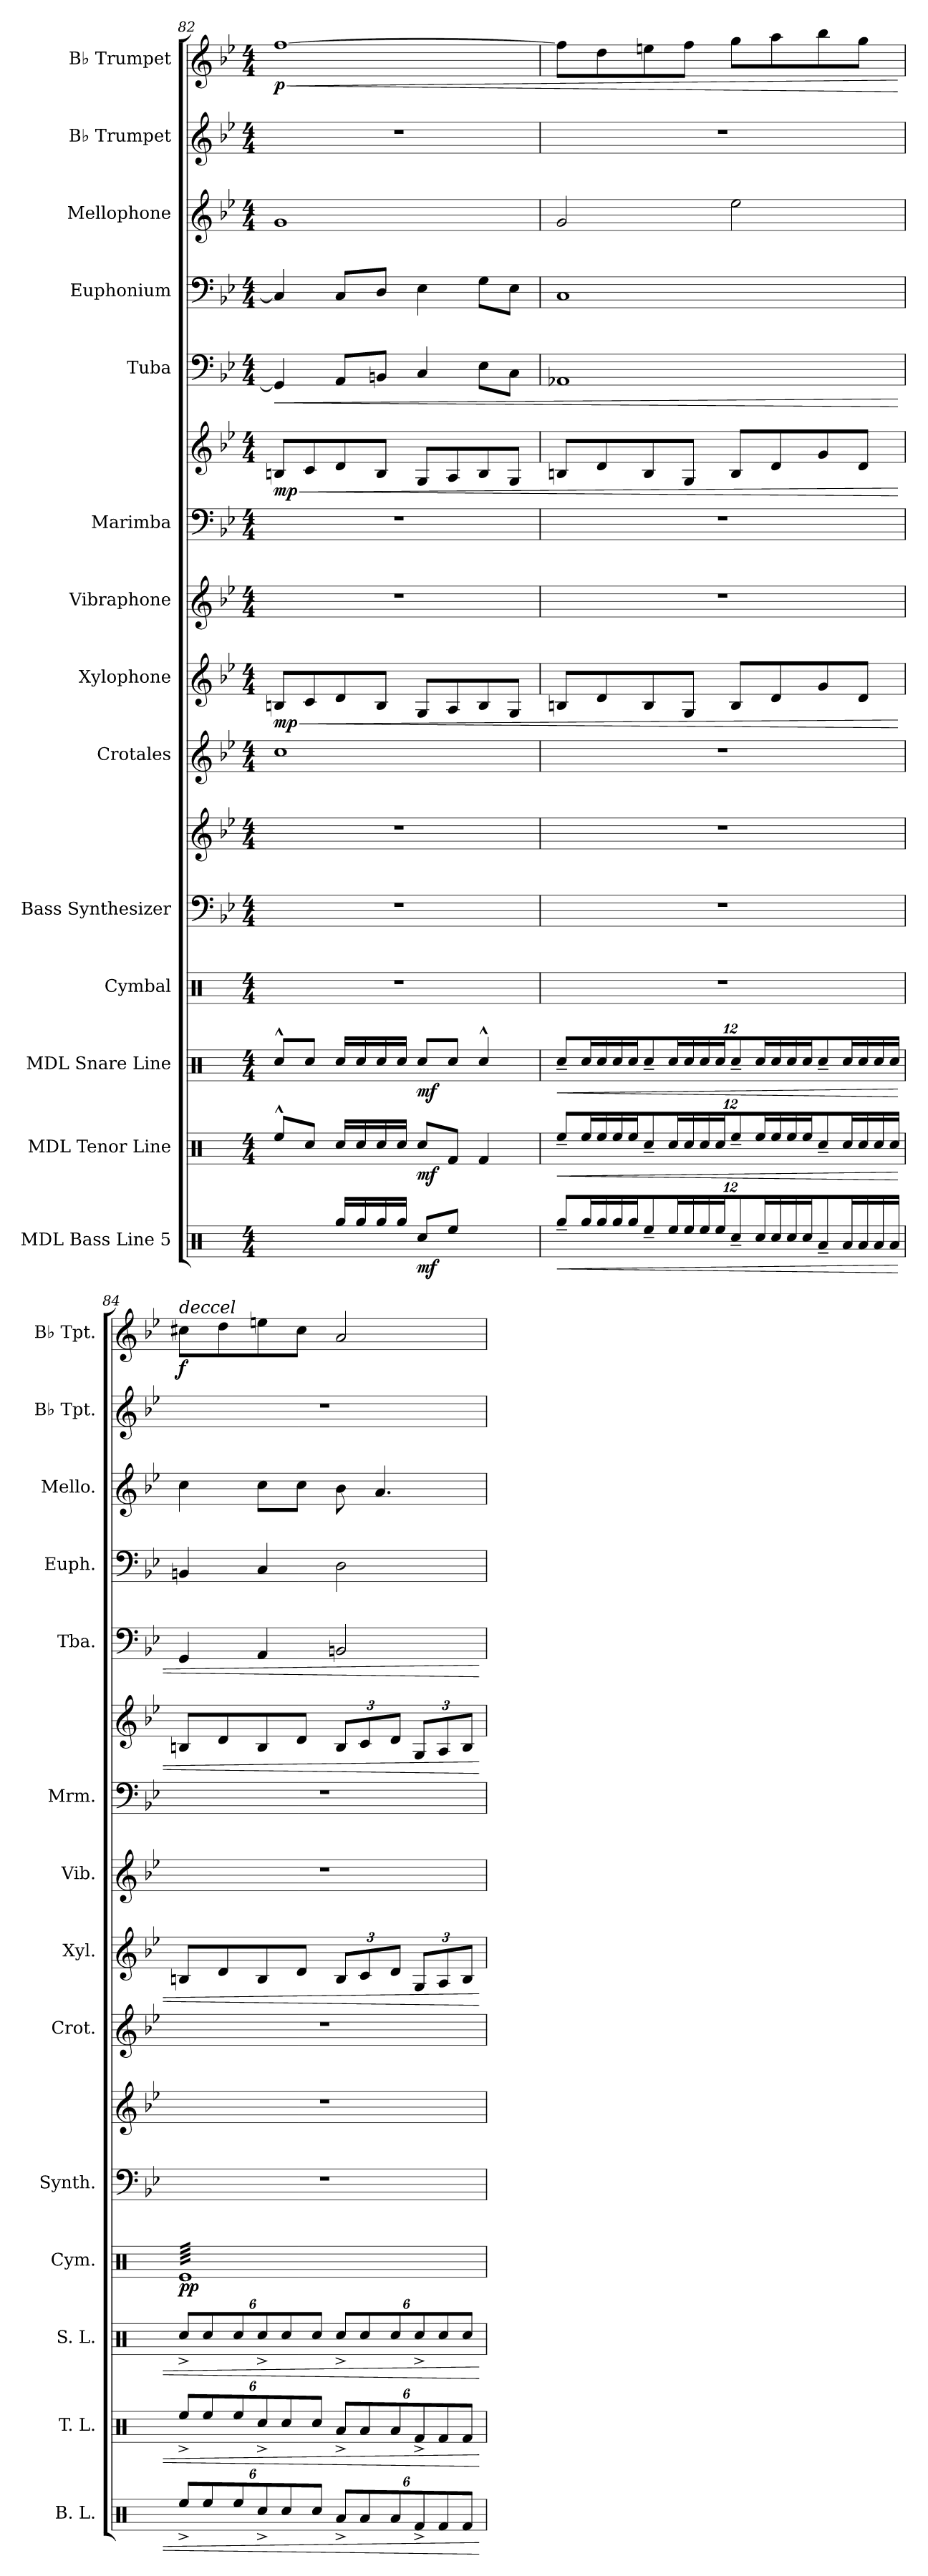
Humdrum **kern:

**kern	**dynam	**kern	**dynam	**kern	**dynam	**kern	**dynam	**kern	**kern	**kern	**kern	**dynam	**kern	**kern	**kern	**dynam	**kern	**dynam	**kern	**kern	**kern	**kern	**dynam
*part14	*part14	*part13	*part13	*part12	*part12	*part11	*part11	*part10	*part10	*part9	*part8	*part8	*part7	*part6	*part6	*part6	*part5	*part5	*part4	*part3	*part2	*part1	*part1
*staff16	*staff16	*staff15	*staff15	*staff14	*staff14	*staff13	*staff13	*staff12	*staff11	*staff10	*staff9	*staff9	*staff8	*staff7	*staff6	*staff6/7	*staff5	*staff5	*staff4	*staff3	*staff2	*staff1	*staff1
*I"MDL Bass Line 5	*	*I"MDL Tenor Line	*	*I"MDL Snare Line	*	*I"Cymbal	*	*I"Bass Synthesizer	*	*I"Crotales	*I"Xylophone	*	*I"Vibraphone	*I"Marimba	*	*	*I"Tuba	*	*I"Euphonium	*I"Mellophone	*I"B♭ Trumpet	*I"B♭ Trumpet	*
*I'B. L.	*	*I'T. L.	*	*I'S. L.	*	*I'Cym.	*	*I'Synth.	*	*I'Crot.	*I'Xyl.	*	*I'Vib.	*I'Mrm.	*	*	*I'Tba.	*	*I'Euph.	*I'Mello.	*I'B♭ Tpt.	*I'B♭ Tpt.	*
*clefX	*	*clefX	*	*clefX	*	*clefX	*	*clefF4	*clefG2	*clefG2	*clefG2	*	*clefG2	*clefF4	*clefG2	*	*clefF4	*	*clefF4	*clefG2	*clefG2	*clefG2	*
*	*	*	*	*	*	*	*	*	*	*ITrd-14c-24	*ITrd-7c-12	*	*	*	*	*	*	*	*	*ITrd4c7	*ITrd1c2	*ITrd1c2	*
*k[]	*	*k[]	*	*k[]	*	*k[]	*	*k[b-e-]	*k[b-e-]	*k[b-e-]	*k[b-e-]	*	*k[b-e-]	*k[b-e-]	*k[b-e-]	*	*k[b-e-]	*	*k[b-e-]	*k[b-e-a-]	*k[b-e-a-d-]	*k[b-e-a-d-]	*
*M4/4	*	*M4/4	*	*M4/4	*	*M4/4	*	*M4/4	*M4/4	*M4/4	*M4/4	*	*M4/4	*M4/4	*M4/4	*	*M4/4	*	*M4/4	*M4/4	*M4/4	*M4/4	*
=82	=82	=82	=82	=82	=82	=82	=82	=82	=82	=82	=82	=82	=82	=82	=82	=82	=82	=82	=82	=82	=82	=82	=82
!	!	!	!	!	!	!	!	!	!	!	!	!LO:HP:b	!	!	!	!LO:HP:b	!	!LO:HP:b	!	!	!	!	!LO:HP:b
!	!	!	!	!	!	!	!	!	!	!	!	!LO:DY:n=1:b	!	!	!	!LO:DY:n=1:b	!	!	!	!	!	!	!LO:DY:n=1:b
4R^/	.	8Ree^^/L	.	8Rcc^^/L	.	1r	.	1r	1r	1cccc	8bn/L	< mp	1r	1r	8Bn/L	< mp	4GG/]	<	4C/]	1c	1r	[1ee-	< p
.	.	8Rcc/J	.	8Rcc/J	.	.	.	.	.	.	8cc/	.	.	.	8c/	.	.	.	.	.	.	.	.
16Rgg/LL	.	16Rcc/LL	.	16Rcc/LL	.	.	.	.	.	.	8dd/	.	.	.	8d/	.	8AA/L	.	8C/L	.	.	.	.
16Rgg/	.	16Rcc/	.	16Rcc/	.	.	.	.	.	.	.	.	.	.	.	.	.	.	.	.	.	.	.
16Rgg/	.	16Rcc/	.	16Rcc/	.	.	.	.	.	.	8b/J	.	.	.	8B/J	.	8BBn/J	.	8D/J	.	.	.	.
16Rgg/JJ	.	16Rcc/JJ	.	16Rcc/JJ	.	.	.	.	.	.	.	.	.	.	.	.	.	.	.	.	.	.	.
!	!LO:DY:b	!	!LO:DY:b	!	!LO:DY:b	!	!	!	!	!	!	!	!	!	!	!	!	!	!	!	!	!	!
8Rcc/L	mf	8Rcc/L	mf	8Rcc/L	mf	.	.	.	.	.	8g/L	.	.	.	8G/L	.	4C/	.	4E-\	.	.	.	.
8Ree/J	.	8Rf/J	.	8Rcc/J	.	.	.	.	.	.	8a/	.	.	.	8A/	.	.	.	.	.	.	.	.
4R^/	.	4Rf/	.	4Rcc^^/	.	.	.	.	.	.	8b/	.	.	.	8B/	.	8E-\L	.	8G\L	.	.	.	.
.	.	.	.	.	.	.	.	.	.	.	8g/J	.	.	.	8G/J	.	8C\J	.	8E-\J	.	.	.	.
=83	=83	=83	=83	=83	=83	=83	=83	=83	=83	=83	=83	=83	=83	=83	=83	=83	=83	=83	=83	=83	=83	=83	=83
*Xbrackettup	*	*	*	*	*	*	*	*	*	*	*	*	*	*	*	*	*	*	*	*	*	*	*
!	!LO:HP:b	!	!	!	!	!	!	!	!	!	!	!	!	!	!	!	!	!	!	!	!	!	!
*	*	*Xbrackettup	*	*	*	*	*	*	*	*	*	*	*	*	*	*	*	*	*	*	*	*	*
!	!	!	!LO:HP:b	!	!	!	!	!	!	!	!	!	!	!	!	!	!	!	!	!	!	!	!
*	*	*	*	*Xbrackettup	*	*	*	*	*	*	*	*	*	*	*	*	*	*	*	*	*	*	*
!	!	!	!	!	!LO:HP:b	!	!	!	!	!	!	!	!	!	!	!	!	!	!	!	!	!	!
12Rgg~/L	<	12Ree~/L	<	12Rcc~/L	<	1r	.	1r	1r	1r	8bn/L	.	1r	1r	8Bn/L	.	1AA-X	.	1C	2c/	1r	8ee-\L]	.
*tremolo	*	*	*	*	*	*	*	*	*	*	*	*	*	*	*	*	*	*	*	*	*	*	*
*	*	*tremolo	*	*	*	*	*	*	*	*	*	*	*	*	*	*	*	*	*	*	*	*	*
*	*	*	*	*tremolo	*	*	*	*	*	*	*	*	*	*	*	*	*	*	*	*	*	*	*
24Rgg/	.	24Ree/	.	24Rcc/	.	.	.	.	.	.	.	.	.	.	.	.	.	.	.	.	.	.	.
24Rgg/	.	24Ree/	.	24Rcc/	.	.	.	.	.	.	8dd/	.	.	.	8d/	.	.	.	.	.	.	8cc\	.
24Rgg/	.	24Ree/	.	24Rcc/	.	.	.	.	.	.	.	.	.	.	.	.	.	.	.	.	.	.	.
24Rgg/	.	24Ree/	.	24Rcc/	.	.	.	.	.	.	.	.	.	.	.	.	.	.	.	.	.	.	.
*	*	*	*	*Xtremolo	*	*	*	*	*	*	*	*	*	*	*	*	*	*	*	*	*	*	*
*	*	*Xtremolo	*	*	*	*	*	*	*	*	*	*	*	*	*	*	*	*	*	*	*	*	*
*Xtremolo	*	*	*	*	*	*	*	*	*	*	*	*	*	*	*	*	*	*	*	*	*	*	*
12Ree~/	.	12Rcc~/	.	12Rcc~/	.	.	.	.	.	.	8b/	.	.	.	8B/	.	.	.	.	.	.	8ddn\	.
*tremolo	*	*	*	*	*	*	*	*	*	*	*	*	*	*	*	*	*	*	*	*	*	*	*
*	*	*tremolo	*	*	*	*	*	*	*	*	*	*	*	*	*	*	*	*	*	*	*	*	*
*	*	*	*	*tremolo	*	*	*	*	*	*	*	*	*	*	*	*	*	*	*	*	*	*	*
24Ree/	.	24Rcc/	.	24Rcc/	.	.	.	.	.	.	.	.	.	.	.	.	.	.	.	.	.	.	.
24Ree/	.	24Rcc/	.	24Rcc/	.	.	.	.	.	.	8g/J	.	.	.	8G/J	.	.	.	.	.	.	8ee-\J	.
24Ree/	.	24Rcc/	.	24Rcc/	.	.	.	.	.	.	.	.	.	.	.	.	.	.	.	.	.	.	.
24Ree/JJ	.	24Rcc/JJ	.	24Rcc/JJ	.	.	.	.	.	.	.	.	.	.	.	.	.	.	.	.	.	.	.
*	*	*	*	*Xtremolo	*	*	*	*	*	*	*	*	*	*	*	*	*	*	*	*	*	*	*
*	*	*Xtremolo	*	*	*	*	*	*	*	*	*	*	*	*	*	*	*	*	*	*	*	*	*
*Xtremolo	*	*	*	*	*	*	*	*	*	*	*	*	*	*	*	*	*	*	*	*	*	*	*
12Rcc~/L	.	12Ree~/L	.	12Rcc~/L	.	.	.	.	.	.	8b/L	.	.	.	8B/L	.	.	.	.	2a-\	.	8ff\L	.
*tremolo	*	*	*	*	*	*	*	*	*	*	*	*	*	*	*	*	*	*	*	*	*	*	*
*	*	*tremolo	*	*	*	*	*	*	*	*	*	*	*	*	*	*	*	*	*	*	*	*	*
*	*	*	*	*tremolo	*	*	*	*	*	*	*	*	*	*	*	*	*	*	*	*	*	*	*
24Rcc/	.	24Ree/	.	24Rcc/	.	.	.	.	.	.	.	.	.	.	.	.	.	.	.	.	.	.	.
24Rcc/	.	24Ree/	.	24Rcc/	.	.	.	.	.	.	8dd/	.	.	.	8d/	.	.	.	.	.	.	8gg\	.
24Rcc/	.	24Ree/	.	24Rcc/	.	.	.	.	.	.	.	.	.	.	.	.	.	.	.	.	.	.	.
24Rcc/	.	24Ree/	.	24Rcc/	.	.	.	.	.	.	.	.	.	.	.	.	.	.	.	.	.	.	.
*	*	*	*	*Xtremolo	*	*	*	*	*	*	*	*	*	*	*	*	*	*	*	*	*	*	*
*	*	*Xtremolo	*	*	*	*	*	*	*	*	*	*	*	*	*	*	*	*	*	*	*	*	*
*Xtremolo	*	*	*	*	*	*	*	*	*	*	*	*	*	*	*	*	*	*	*	*	*	*	*
12Ra~/	.	12Rcc~/	.	12Rcc~/	.	.	.	.	.	.	8gg/	.	.	.	8g/	.	.	.	.	.	.	8aa-\	.
*tremolo	*	*	*	*	*	*	*	*	*	*	*	*	*	*	*	*	*	*	*	*	*	*	*
*	*	*tremolo	*	*	*	*	*	*	*	*	*	*	*	*	*	*	*	*	*	*	*	*	*
*	*	*	*	*tremolo	*	*	*	*	*	*	*	*	*	*	*	*	*	*	*	*	*	*	*
24Ra/	.	24Rcc/	.	24Rcc/	.	.	.	.	.	.	.	.	.	.	.	.	.	.	.	.	.	.	.
24Ra/	.	24Rcc/	.	24Rcc/	.	.	.	.	.	.	8dd/J	.	.	.	8d/J	.	.	.	.	.	.	8ff\J	.
24Ra/	.	24Rcc/	.	24Rcc/	.	.	.	.	.	.	.	.	.	.	.	.	.	.	.	.	.	.	.
24Ra/JJ	.	24Rcc/JJ	.	24Rcc/JJ	.	.	.	.	.	.	.	.	.	.	.	.	.	.	.	.	.	.	.
*	*	*	*	*Xtremolo	*	*	*	*	*	*	*	*	*	*	*	*	*	*	*	*	*	*	*
*	*	*Xtremolo	*	*	*	*	*	*	*	*	*	*	*	*	*	*	*	*	*	*	*	*	*
*Xtremolo	*	*	*	*	*	*	*	*	*	*	*	*	*	*	*	*	*	*	*	*	*	*	*
.	.	.	.	.	.	.	.	.	.	.	.	.	.	.	.	.	.	.	.	.	.	.	[
!!LO:PB:g=z
=84	=84	=84	=84	=84	=84	=84	=84	=84	=84	=84	=84	=84	=84	=84	=84	=84	=84	=84	=84	=84	=84	=84	=84
!	!	!	!	!	!	!	!	!	!	!	!	!	!	!	!	!	!	!	!	!	!	!LO:TX:a:i:t=deccel	!
!	!	!	!	!	!	!	!LO:DY:b	!	!	!	!	!	!	!	!	!	!	!	!	!	!	!	!LO:DY:b
*	*	*	*	*	*	*tremolo	*	*	*	*	*	*	*	*	*	*	*	*	*	*	*	*	*
12Ree^/L	.	12Ree^/L	.	12Rcc^/L	.	64ReLLLL	pp	1r	1r	1r	8bn/L	.	1r	1r	8Bn/L	.	4GG/	.	4BBn/	4f\	1r	8bn\L	f
.	.	.	.	.	.	64Re	.	.	.	.	.	.	.	.	.	.	.	.	.	.	.	.	.
.	.	.	.	.	.	64Re	.	.	.	.	.	.	.	.	.	.	.	.	.	.	.	.	.
.	.	.	.	.	.	64Re	.	.	.	.	.	.	.	.	.	.	.	.	.	.	.	.	.
.	.	.	.	.	.	64Re	.	.	.	.	.	.	.	.	.	.	.	.	.	.	.	.	.
.	.	.	.	.	.	64Re	.	.	.	.	.	.	.	.	.	.	.	.	.	.	.	.	.
12Ree/	.	12Ree/	.	12Rcc/	.	.	.	.	.	.	.	.	.	.	.	.	.	.	.	.	.	.	.
.	.	.	.	.	.	64Re	.	.	.	.	.	.	.	.	.	.	.	.	.	.	.	.	.
.	.	.	.	.	.	64Re	.	.	.	.	.	.	.	.	.	.	.	.	.	.	.	.	.
.	.	.	.	.	.	64Re	.	.	.	.	8dd/	.	.	.	8d/	.	.	.	.	.	.	8cc\	.
.	.	.	.	.	.	64Re	.	.	.	.	.	.	.	.	.	.	.	.	.	.	.	.	.
.	.	.	.	.	.	64Re	.	.	.	.	.	.	.	.	.	.	.	.	.	.	.	.	.
12Ree/	.	12Ree/	.	12Rcc/	.	.	.	.	.	.	.	.	.	.	.	.	.	.	.	.	.	.	.
.	.	.	.	.	.	64Re	.	.	.	.	.	.	.	.	.	.	.	.	.	.	.	.	.
.	.	.	.	.	.	64Re	.	.	.	.	.	.	.	.	.	.	.	.	.	.	.	.	.
.	.	.	.	.	.	64Re	.	.	.	.	.	.	.	.	.	.	.	.	.	.	.	.	.
.	.	.	.	.	.	64Re	.	.	.	.	.	.	.	.	.	.	.	.	.	.	.	.	.
.	.	.	.	.	.	64Re	.	.	.	.	.	.	.	.	.	.	.	.	.	.	.	.	.
12Rcc^/	.	12Rcc^/	.	12Rcc^/	.	64Re	.	.	.	.	8b/	.	.	.	8B/	.	4AA/	.	4C/	8f\L	.	8ddn\	.
.	.	.	.	.	.	64Re	.	.	.	.	.	.	.	.	.	.	.	.	.	.	.	.	.
.	.	.	.	.	.	64Re	.	.	.	.	.	.	.	.	.	.	.	.	.	.	.	.	.
.	.	.	.	.	.	64Re	.	.	.	.	.	.	.	.	.	.	.	.	.	.	.	.	.
.	.	.	.	.	.	64Re	.	.	.	.	.	.	.	.	.	.	.	.	.	.	.	.	.
.	.	.	.	.	.	64Re	.	.	.	.	.	.	.	.	.	.	.	.	.	.	.	.	.
12Rcc/	.	12Rcc/	.	12Rcc/	.	.	.	.	.	.	.	.	.	.	.	.	.	.	.	.	.	.	.
.	.	.	.	.	.	64Re	.	.	.	.	.	.	.	.	.	.	.	.	.	.	.	.	.
.	.	.	.	.	.	64Re	.	.	.	.	.	.	.	.	.	.	.	.	.	.	.	.	.
.	.	.	.	.	.	64Re	.	.	.	.	8dd/J	.	.	.	8d/J	.	.	.	.	8f\J	.	8b\J	.
.	.	.	.	.	.	64Re	.	.	.	.	.	.	.	.	.	.	.	.	.	.	.	.	.
.	.	.	.	.	.	64Re	.	.	.	.	.	.	.	.	.	.	.	.	.	.	.	.	.
12Rcc/J	.	12Rcc/J	.	12Rcc/J	.	.	.	.	.	.	.	.	.	.	.	.	.	.	.	.	.	.	.
.	.	.	.	.	.	64Re	.	.	.	.	.	.	.	.	.	.	.	.	.	.	.	.	.
.	.	.	.	.	.	64Re	.	.	.	.	.	.	.	.	.	.	.	.	.	.	.	.	.
.	.	.	.	.	.	64Re	.	.	.	.	.	.	.	.	.	.	.	.	.	.	.	.	.
.	.	.	.	.	.	64Re	.	.	.	.	.	.	.	.	.	.	.	.	.	.	.	.	.
.	.	.	.	.	.	64Re	.	.	.	.	.	.	.	.	.	.	.	.	.	.	.	.	.
*	*	*	*	*	*	*	*	*	*	*	*Xbrackettup	*	*	*	*Xbrackettup	*	*	*	*	*	*	*	*
12Ra^/L	.	12Ra^/L	.	12Rcc^/L	.	64Re	.	.	.	.	12b/L	.	.	.	12B/L	.	2BBn/	.	2D\	8e-\	.	2g/	.
.	.	.	.	.	.	64Re	.	.	.	.	.	.	.	.	.	.	.	.	.	.	.	.	.
.	.	.	.	.	.	64Re	.	.	.	.	.	.	.	.	.	.	.	.	.	.	.	.	.
.	.	.	.	.	.	64Re	.	.	.	.	.	.	.	.	.	.	.	.	.	.	.	.	.
.	.	.	.	.	.	64Re	.	.	.	.	.	.	.	.	.	.	.	.	.	.	.	.	.
.	.	.	.	.	.	64Re	.	.	.	.	.	.	.	.	.	.	.	.	.	.	.	.	.
12Ra/	.	12Ra/	.	12Rcc/	.	.	.	.	.	.	12cc/	.	.	.	12c/	.	.	.	.	.	.	.	.
.	.	.	.	.	.	64Re	.	.	.	.	.	.	.	.	.	.	.	.	.	.	.	.	.
.	.	.	.	.	.	64Re	.	.	.	.	.	.	.	.	.	.	.	.	.	.	.	.	.
.	.	.	.	.	.	64Re	.	.	.	.	.	.	.	.	.	.	.	.	.	4.d/	.	.	.
.	.	.	.	.	.	64Re	.	.	.	.	.	.	.	.	.	.	.	.	.	.	.	.	.
.	.	.	.	.	.	64Re	.	.	.	.	.	.	.	.	.	.	.	.	.	.	.	.	.
12Ra/	.	12Ra/	.	12Rcc/	.	.	.	.	.	.	12dd/J	.	.	.	12d/J	.	.	.	.	.	.	.	.
.	.	.	.	.	.	64Re	.	.	.	.	.	.	.	.	.	.	.	.	.	.	.	.	.
.	.	.	.	.	.	64Re	.	.	.	.	.	.	.	.	.	.	.	.	.	.	.	.	.
.	.	.	.	.	.	64Re	.	.	.	.	.	.	.	.	.	.	.	.	.	.	.	.	.
.	.	.	.	.	.	64Re	.	.	.	.	.	.	.	.	.	.	.	.	.	.	.	.	.
.	.	.	.	.	.	64Re	.	.	.	.	.	.	.	.	.	.	.	.	.	.	.	.	.
12Rf^/	.	12Rf^/	.	12Rcc^/	.	64Re	.	.	.	.	12g/L	.	.	.	12G/L	.	.	.	.	.	.	.	.
.	.	.	.	.	.	64Re	.	.	.	.	.	.	.	.	.	.	.	.	.	.	.	.	.
.	.	.	.	.	.	64Re	.	.	.	.	.	.	.	.	.	.	.	.	.	.	.	.	.
.	.	.	.	.	.	64Re	.	.	.	.	.	.	.	.	.	.	.	.	.	.	.	.	.
.	.	.	.	.	.	64Re	.	.	.	.	.	.	.	.	.	.	.	.	.	.	.	.	.
.	.	.	.	.	.	64Re	.	.	.	.	.	.	.	.	.	.	.	.	.	.	.	.	.
12Rf/	.	12Rf/	.	12Rcc/	.	.	.	.	.	.	12a/	.	.	.	12A/	.	.	.	.	.	.	.	.
.	.	.	.	.	.	64Re	.	.	.	.	.	.	.	.	.	.	.	.	.	.	.	.	.
.	.	.	.	.	.	64Re	.	.	.	.	.	.	.	.	.	.	.	.	.	.	.	.	.
.	.	.	.	.	.	64Re	.	.	.	.	.	.	.	.	.	.	.	.	.	.	.	.	.
.	.	.	.	.	.	64Re	.	.	.	.	.	.	.	.	.	.	.	.	.	.	.	.	.
.	.	.	.	.	.	64Re	.	.	.	.	.	.	.	.	.	.	.	.	.	.	.	.	.
12Rf/J	.	12Rf/J	.	12Rcc/J	.	.	.	.	.	.	12b/J	.	.	.	12B/J	.	.	.	.	.	.	.	.
.	.	.	.	.	.	64Re	.	.	.	.	.	.	.	.	.	.	.	.	.	.	.	.	.
.	.	.	.	.	.	64Re	.	.	.	.	.	.	.	.	.	.	.	.	.	.	.	.	.
.	.	.	.	.	.	64Re	.	.	.	.	.	.	.	.	.	.	.	.	.	.	.	.	.
.	.	.	.	.	.	64Re	.	.	.	.	.	.	.	.	.	.	.	.	.	.	.	.	.
.	.	.	.	.	.	64ReJJJJ	.	.	.	.	.	.	.	.	.	.	.	.	.	.	.	.	.
*	*	*	*	*	*	*Xtremolo	*	*	*	*	*	*	*	*	*	*	*	*	*	*	*	*	*
.	[	.	[	.	[	.	.	.	.	.	.	[	.	.	.	[	.	[	.	.	.	.	.
=	=	=	=	=	=	=	=	=	=	=	=	=	=	=	=	=	=	=	=	=	=	=	=
*-	*-	*-	*-	*-	*-	*-	*-	*-	*-	*-	*-	*-	*-	*-	*-	*-	*-	*-	*-	*-	*-	*-	*-
